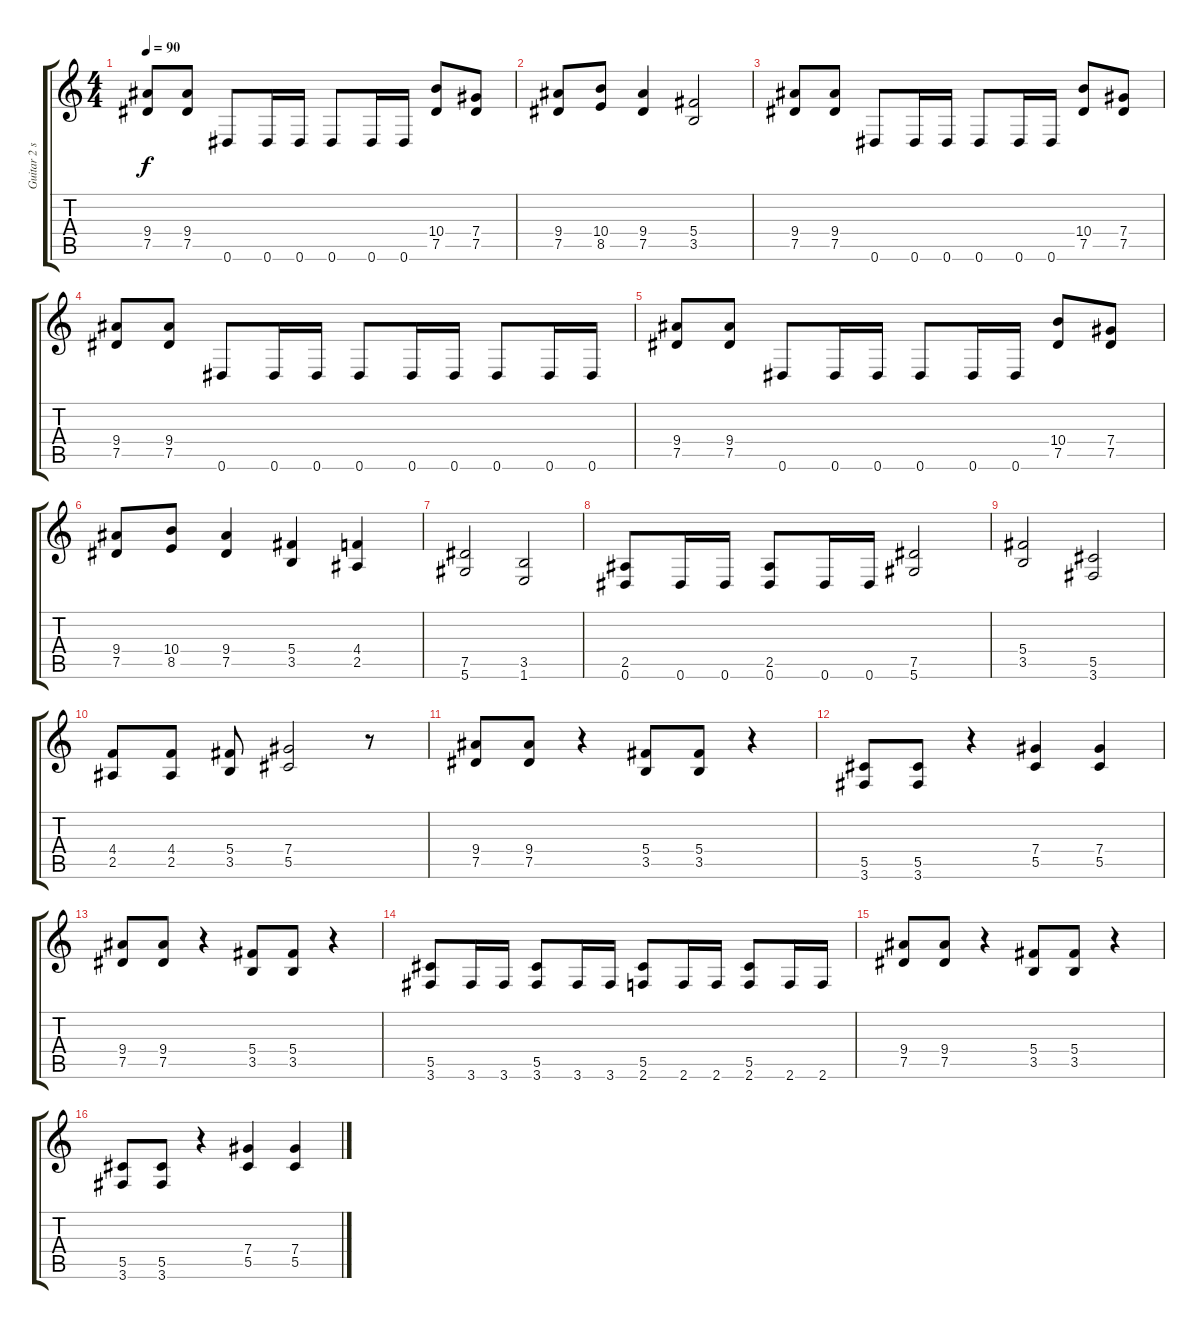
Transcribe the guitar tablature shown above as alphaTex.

\track ("Guitar 2 solo" "Guitar 2 s") {instrument distortionguitar}
\staff {score tabs}
\tuning (Eb4 Bb3 Gb3 Db3 Ab2 Eb2) {hide}
\ts (4 4)
\tempo 90
\clef g2
\ks c
(9.4 7.5).8{dy f} (9.4 7.5).8 0.6.8 0.6.16 0.6.16 0.6.8 0.6.16 0.6.16 (10.4 7.5).8 (7.4 7.5).8 |
(9.4 7.5).8 (10.4 8.5).8 (9.4 7.5).4 (5.4 3.5).2 |
(9.4 7.5).8 (9.4 7.5).8 0.6.8 0.6.16 0.6.16 0.6.8 0.6.16 0.6.16 (10.4 7.5).8 (7.4 7.5).8 |
(9.4 7.5).8 (9.4 7.5).8 0.6.8 0.6.16 0.6.16 0.6.8 0.6.16 0.6.16 0.6.8 0.6.16 0.6.16 |
(9.4 7.5).8 (9.4 7.5).8 0.6.8 0.6.16 0.6.16 0.6.8 0.6.16 0.6.16 (10.4 7.5).8 (7.4 7.5).8 |
(9.4 7.5).8 (10.4 8.5).8 (9.4 7.5).4 (5.4 3.5).4 (4.4 2.5).4 |
(7.5 5.6).2 (3.5 1.6).2 |
(2.5 0.6).8 0.6.16 0.6.16 (2.5 0.6).8 0.6.16 0.6.16 (7.5 5.6).2 |
(5.4 3.5).2 (5.5 3.6).2 |
(4.4 2.5).8 (4.4 2.5).8 (5.4 3.5).8 (7.4 5.5).2 r.8 |
(9.4 7.5).8 (9.4 7.5).8 r.4 (5.4 3.5).8 (5.4 3.5).8 r.4 |
(5.5 3.6).8 (5.5 3.6).8 r.4 (7.4 5.5).4 (7.4 5.5).4 |
(9.4 7.5).8 (9.4 7.5).8 r.4 (5.4 3.5).8 (5.4 3.5).8 r.4 |
(5.5 3.6).8 3.6.16 3.6.16 (5.5 3.6).8 3.6.16 3.6.16 (5.5 2.6).8 2.6.16 2.6.16 (5.5 2.6).8 2.6.16 2.6.16 |
(9.4 7.5).8 (9.4 7.5).8 r.4 (5.4 3.5).8 (5.4 3.5).8 r.4 |
(5.5 3.6).8 (5.5 3.6).8 r.4 (7.4 5.5).4 (7.4 5.5).4
